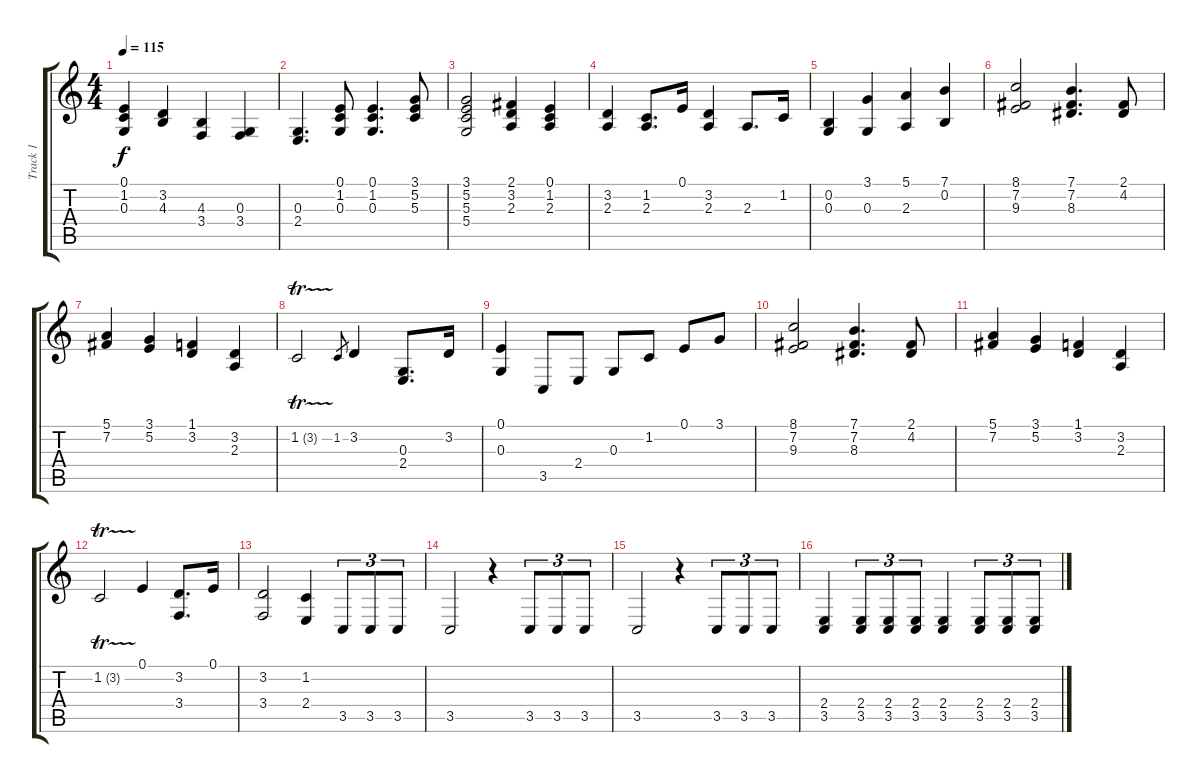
\track ("Track 1" "Track 1") {instrument churchorgan}
\staff {score tabs}
\tuning (E4 B3 G3 D3 A2 E2) {hide}
\ts (4 4)
\tempo 115
\clef g2
\ks c
(0.1 1.2 0.3).4{dy f} (3.2 4.3).4 (4.3 3.4).4 (0.3 3.4).4 |
(0.3 2.4).4{d} (0.1 1.2 0.3).8 (0.1 1.2 0.3).4{d} (3.1 5.2 5.3).8 |
(3.1 5.2 5.3 5.4).2 (2.1 3.2 2.3).4 (0.1 1.2 2.3).4 |
(3.2 2.3).4 (1.2 2.3).8{d} 0.1.16 (3.2 2.3).4 2.3.8{d} 1.2.16 |
(0.2 0.3).4 (3.1 0.3).4 (5.1 2.3).4 (7.1 0.2).4 |
(8.1 7.2 9.3).2 (7.1 7.2 8.3).4{d} (2.1 4.2).8 |
(5.1 7.2).4 (3.1 5.2).4 (1.1 3.2).4 (3.2 2.3).4 |
1.2{tr (3 32)}.2 1.2.8{gr} 3.2.4 (0.3 2.4).8{d} 3.2.16 |
(0.1 0.3).4 3.5.8 2.4.8 0.3.8 1.2.8 0.1.8 3.1.8 |
(8.1 7.2 9.3).2 (7.1 7.2 8.3).4{d} (2.1 4.2).8 |
(5.1 7.2).4 (3.1 5.2).4 (1.1 3.2).4 (3.2 2.3).4 |
1.2{tr (3 32)}.2 0.1.4 (3.2 3.4).8{d} 0.1.16 |
(3.2 3.4).2 (1.2 2.4).4 3.5.8{tu (3 2)} 3.5.8{tu (3 2)} 3.5.8{tu (3 2)} |
3.5.2 r.4 3.5.8{tu (3 2)} 3.5.8{tu (3 2)} 3.5.8{tu (3 2)} |
3.5.2 r.4 3.5.8{tu (3 2)} 3.5.8{tu (3 2)} 3.5.8{tu (3 2)} |
(2.4 3.5).4 (2.4 3.5).8{tu (3 2)} (2.4 3.5).8{tu (3 2)} (2.4 3.5).8{tu (3 2)} (2.4 3.5).4 (2.4 3.5).8{tu (3 2)} (2.4 3.5).8{tu (3 2)} (2.4 3.5).8{tu (3 2)}
